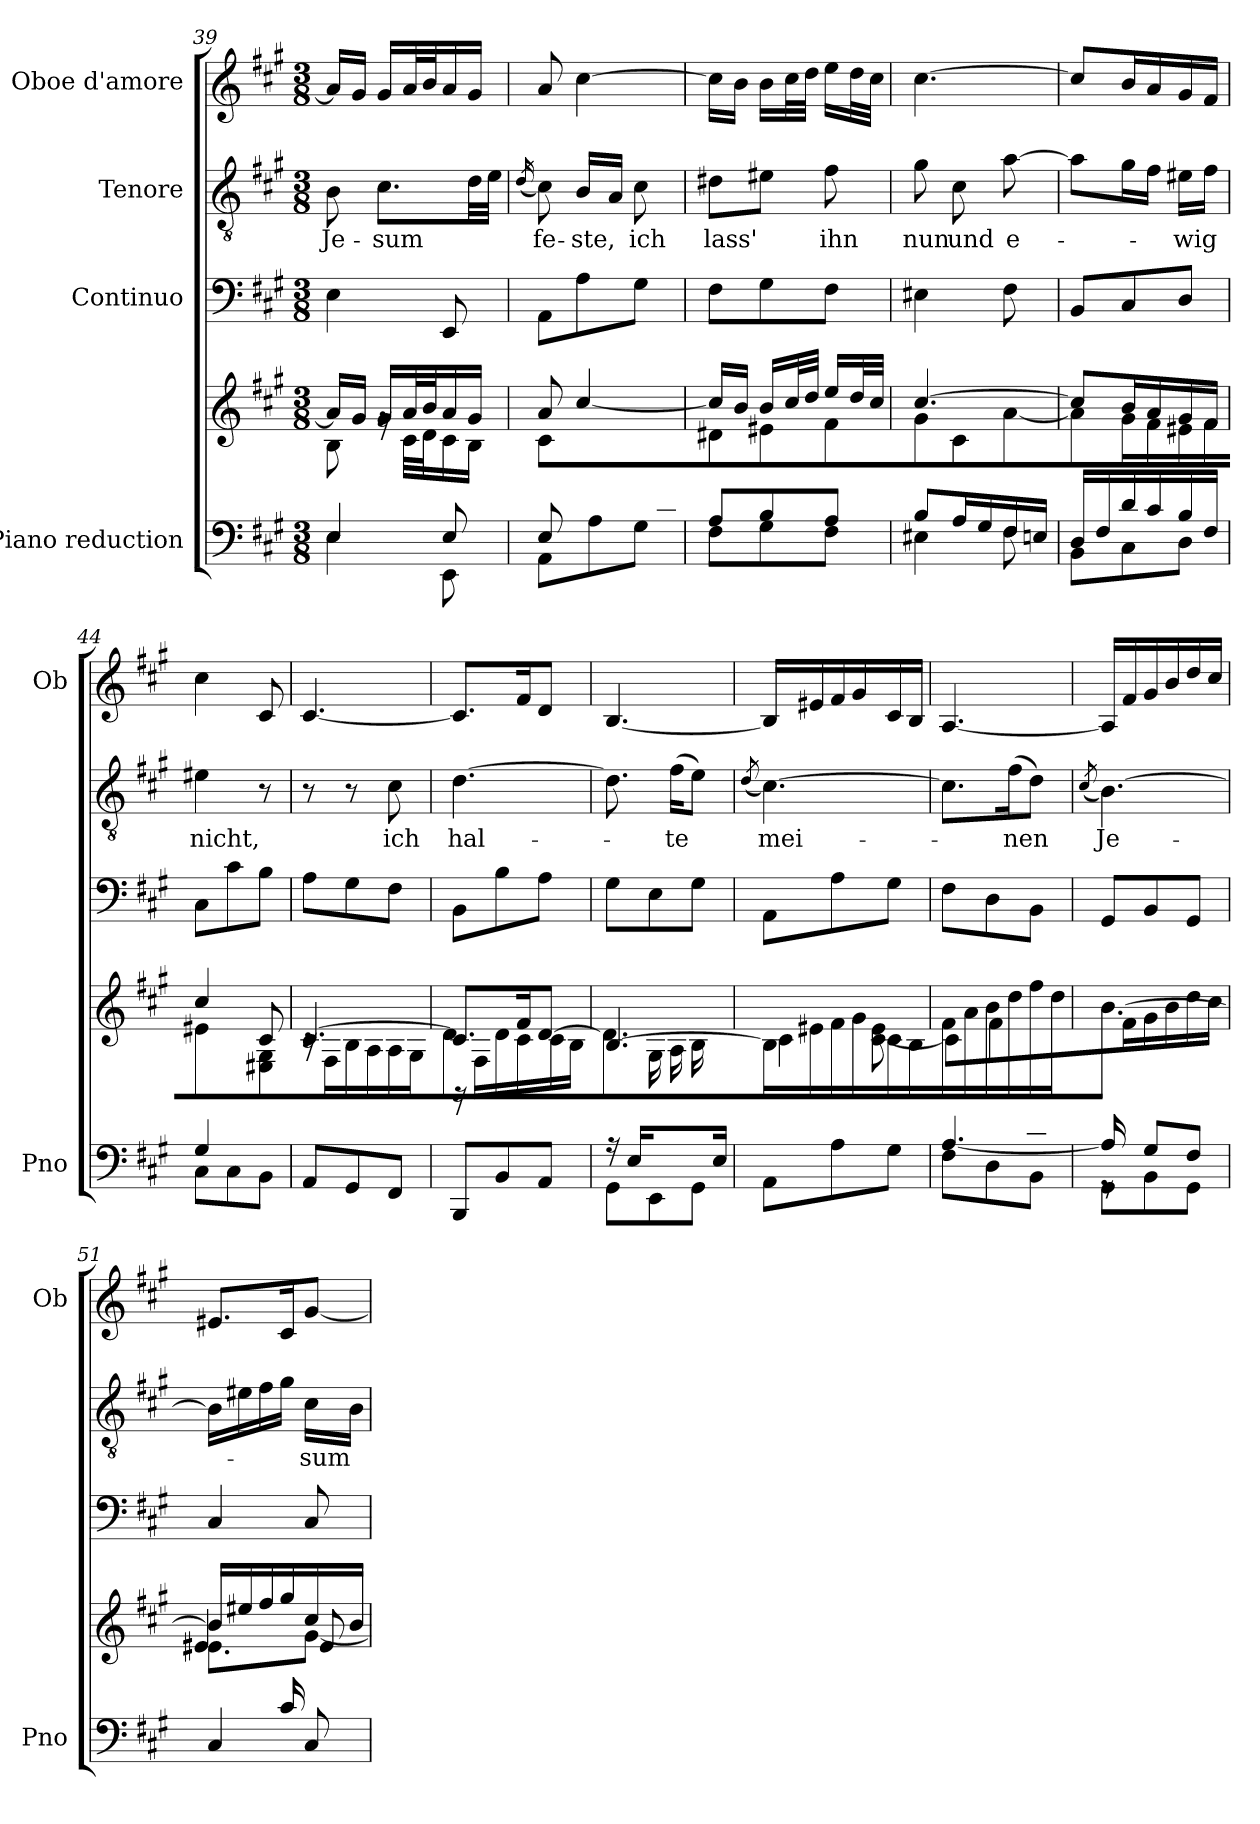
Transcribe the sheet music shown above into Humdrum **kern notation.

**kern	**kern	**kern	**kern	**text	**kern
*part4	*part4	*part3	*part2	*part2	*part1
*staff5	*staff4	*staff3	*staff2	*staff2	*staff1
*I"Piano reduction	*	*I"Continuo	*I"Tenore	*	*I"Oboe d'amore
*I'Pno	*	*	*	*	*I'Ob
*clefF4	*clefG2	*clefF4	*clefGv2	*	*clefG2
*k[f#c#g#]	*k[f#c#g#]	*k[f#c#g#]	*k[f#c#g#]	*	*k[f#c#g#]
*M3/8	*M3/8	*M3/8	*M3/8	*	*M3/8
=39	=39	=39	=39	=39	=39
*^	*^	*	*	*	*
!	!	!	!	!	!	!LO:LY:b	!
4E/	4E\	16a/LL]	8B\	4E\	8B\	Je-	16a/LL]
.	.	16g#/JJ	.	.	.	.	16g#/JJ
!	!	!	!	!	!	!LO:LY:b	!
.	.	16g#/LL	16rg	.	8.c#\L	-sum	16g#/LL
.	.	32a/L	32c#\LLL	.	.	.	32a/L
.	.	32b/J	32d\J	.	.	.	32b/J
8E/	8EE\	16a/	16c#\	8EE/	.	.	16a/
.	.	16g#/JJ	16B\JJ	.	32d\LL	.	16g#/JJ
.	.	.	.	.	32e\JJJ	.	.
*v	*v	*	*	*	*	*	*
=40	=40	=40	=40	=40	=40	=40
.	.	.	.	(<16qd/	.	.
*^	*	*	*	*	*	*
*	*^	*	*	*	*	*	*
!	!	!	!	!	!	!	!LO:LY:b	!
8ryy	8E/	8AA\L	8a/	8c#\L	8AA\L	8c#\)	fe-	8a/
!	!	!	!	!	!	!	!LO:LY:b	!
16B/L	4ryy	8A\	[4cc#/	4ryy	8A\	16B/LL	-ste,	[4cc#\
16A/	.	.	.	.	.	16A/JJ	.	.
!	!	!	!	!	!	!	!LO:LY:b	!
16B/	.	8G#\J	.	.	8G#\J	8c#\	ich	.
16c#/JJ	.	.	.	.	.	.	.	.
*	*v	*v	*	*	*	*	*	*
=41	=41	=41	=41	=41	=41	=41	=41
!	!	!	!	!	!	!LO:LY:b	!
8A/L	8F#\L	16cc#/LL]	8d#X\L	8F#\L	8d#X\L	lass'	16cc#\LL]
.	.	16b/JJ	.	.	.	.	16b\JJ
8B/	8G#\	16b/LL	8e#X\	8G#\	8e#X\J	.	16b\LL
.	.	32cc#/L	.	.	.	.	32cc#\L
.	.	32dd/JJJ	.	.	.	.	32dd\JJJ
!	!	!	!	!	!	!LO:LY:b	!
8A/J	8F#\J	16ee/LL	8f#\J	8F#\J	8f#\	ihn	16ee\LL
.	.	32dd/L	.	.	.	.	32dd\L
.	.	32cc#/JJJ	.	.	.	.	32cc#\JJJ
!!LO:LB:g=z
=42	=42	=42	=42	=42	=42	=42	=42
!	!	!	!	!	!	!LO:LY:b	!
8B/L	4E#X\	[4.cc#/	8g#\L	4E#X\	8g#\	nun	[4.cc#\
!	!	!	!	!	!	!LO:LY:b	!
16A/L	.	.	8c#\	.	8c#\	und	.
16G#/	.	.	.	.	.	.	.
!	!	!	!	!	!	!LO:LY:b	!
16F#/	8F#\	.	[8a\J	8F#\	[8a\	e-	.
16En/JJ	.	.	.	.	.	.	.
=43	=43	=43	=43	=43	=43	=43	=43
16D/LL	8BB\L	8cc#/L]	8a\L]	8BB/L	8a\L]	.	8cc#/L]
16F#/	.	.	.	.	.	.	.
16d/	8C#\	16b/L	16g#\L	8C#/	16g#\L	.	16b/L
16c#/	.	16a/	16f#\	.	16f#\JJ	.	16a/
!	!	!	!	!	!	!LO:LY:b	!
16B/	8D\J	16g#/	16e#X\	8D/J	16e#X\LL	-wig	16g#/
16F#/JJ	.	16f#/JJ	16f#\JJ	.	16f#\JJ	.	16f#/JJ
=44	=44	=44	=44	=44	=44	=44	=44
!	!	!	!	!	!	!LO:LY:b	!
4G#/	8C#\L	4cc#/	4e#X\	8C#\L	4e#X\	nicht,	4cc#\
.	8C#\	.	.	8c#\	.	.	.
8ryy	8BB\J	8c#/	8E#X\ 8G#\	8B\J	8r	.	8c#/
*v	*v	*	*	*	*	*	*
=45	=45	=45	=45	=45	=45	=45
8AA/L	[4.c#/	16rc	8A\L	8r	.	[4.c#/
.	.	16F#\LL	.	.	.	.
8GG#/	.	16B\	8G#\	8r	.	.
.	.	16A\	.	.	.	.
!	!	!	!	!	!LO:LY:b	!
8FF#/J	.	16A\	8F#\J	8c#\	ich	.
.	.	16G#\JJ	.	.	.	.
=46	=46	=46	=46	=46	=46	=46
*	*	*^	*	*	*	*
!	!	!	!	!	!	!LO:LY:b	!
8BBB/L	8.c#/L]	4d\	16rGG	8BB\L	[4.d\	hal-	8.c#/L]
.	.	.	16F#\LL	.	.	.	.
8BB/	.	.	16d\	8B\	.	.	.
.	16f#/K	.	16c#\	.	.	.	16f#/K
8AA/J	[8d/J	8ryy	16c#\	8A\J	.	.	8d/J
.	.	.	16B\JJ	.	.	.	.
=47	=47	=47	=47	=47	=47	=47	=47
*^	*	*	*	*	*	*	*
16r	8GG#\L	[4.B/	4.d\]	8ryy	8G#\L	8.d\]	.	[4.B/
16E/LL	.	.	.	.	.	.	.	.
8.ryy	8EE\	.	.	16G#\	8E\	.	.	.
!	!	!	!	!	!	!	!LO:LY:b	!
.	.	.	.	16A\	.	(>16f#\KL	-te	.
.	8GG#\J	.	.	16B\	8G#\J	8e\J)	.	.
16E/JJ	.	.	.	16ryy	.	.	.	.
*v	*v	*	*	*	*	*	*	*
*	*v	*v	*v	*	*	*	*
=48	=48	=48	=48	=48	=48
.	.	.	(<8qd/	.	.
*	*^	*	*	*	*
!	!	!	!	!	!LO:LY:b	!
8AA\L	16B/LL]	4c#\	8AA\L	[4.c#\)	mei-	16B/LL]
.	16e#X/	.	.	.	.	16e#X/
8A\	16f#/	.	8A\	.	.	16f#/
.	16g#/	.	.	.	.	16g#/
8G#\J	16c#/	[8c#\ 8e#\	8G#\J	.	.	16c#/
.	16B/JJ	.	.	.	.	16B/JJ
=49	=49	=49	=49	=49	=49	=49
*^	*	*	*	*	*	*
*	*^	*	*	*	*	*	*
4ryy	[4.A/	8F#\L	16f#/LL	8c#\L]	8F#\L	8.c#\L]	.	[4.A/
.	.	.	16a/	.	.	.	.	.
.	.	8D\	16b/	8f#\	8D\	.	.	.
!	!	!	!	!	!	!	!LO:LY:b	!
.	.	.	16dd/	.	.	(>16f#\K	-nen	.
8d/J	.	8BB\J	16ff#/	8ryy	8BB\J	8d\J)	.	.
.	.	.	16dd/JJ	.	.	.	.	.
=50	=50	=50	=50	=50	=50	=50	=50	=50
.	.	.	.	.	.	(<8qc#/	.	.
!	!	!	!	!	!	!	!LO:LY:b	!
16A/LL]	8rGG	8GG#\L	[4.b/	16ryy	8GG#/L	[4.B\)	Je-	16A/LL]
4ryy	.	.	.	16f#\	.	.	.	16f#/
.	8G#/L	8BB\	.	16g#\	8BB/	.	.	16g#/
.	.	.	.	16b\	.	.	.	16b/
.	8F#/J	8GG#\J	.	16dd\	8GG#/J	.	.	16dd/
16ryy	.	.	.	16cc#\JJ	.	.	.	16cc#/JJ
*	*v	*v	*	*	*	*	*	*
!!LO:PB:g=z
=51	=51	=51	=51	=51	=51	=51	=51
*	*	*	*^	*	*	*	*
8.ryy	4C#/	16b/LL]	8.e#X\L	4e#/	4C#/	16B\LL]	.	8.e#X/L
.	.	16ee#X/	.	.	.	16e#X\	.	.
.	.	16ff#/	.	.	.	16f#\	.	.
16c#/K	.	16gg#/	16ryy	.	.	16g#\JJ	.	16c#/K
!	!	!	!	!	!	!	!LO:LY:b	!
8ryy	8C#/	16cc#/	[8g#\J	8e#/	8C#/	16c#\LL	-sum	[8g#/J
.	.	16b/JJ	.	.	.	16B\JJ	.	.
*v	*v	*	*	*	*	*	*	*
*	*v	*v	*v	*	*	*	*
=	=	=	=	=	=
*-	*-	*-	*-	*-	*-
